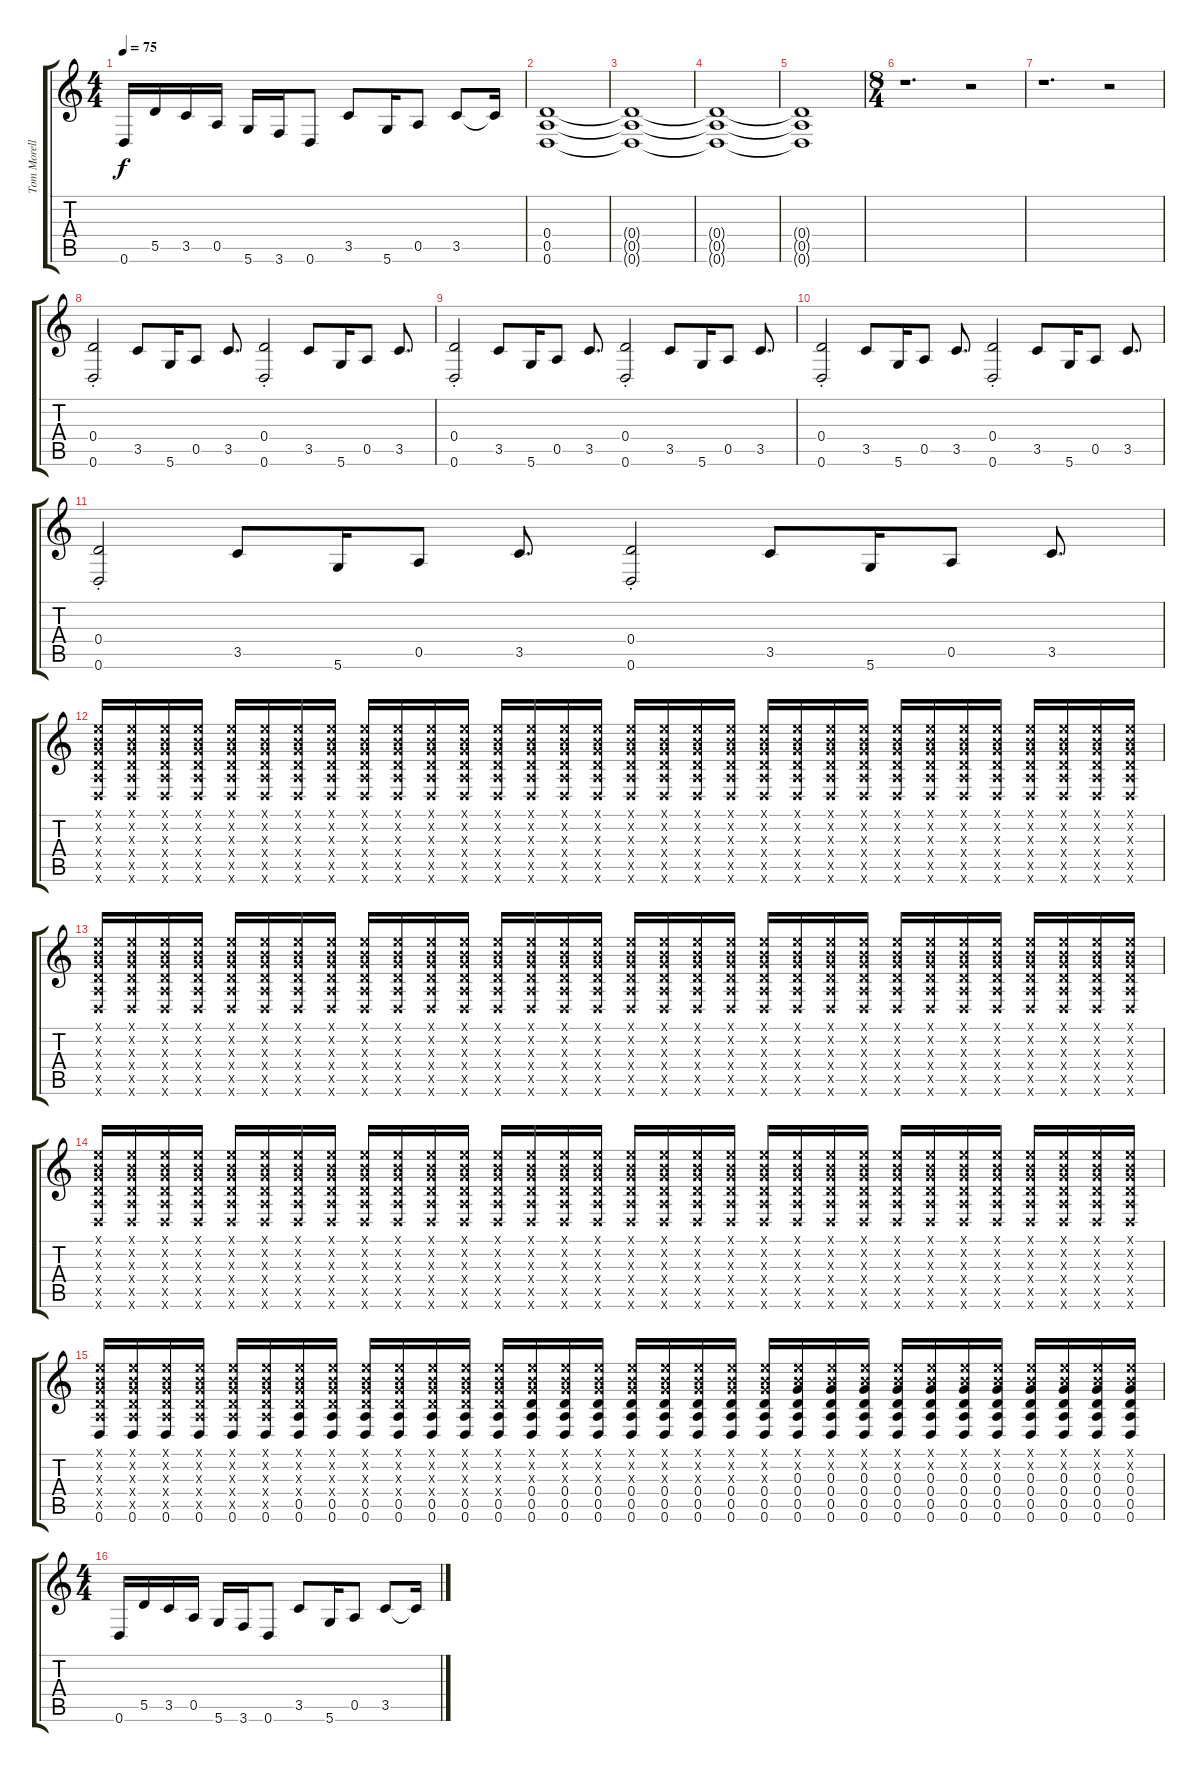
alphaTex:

\track ("Tom Morello" "Tom Morell") {instrument distortionguitar}
\staff {score tabs}
\tuning (E4 B3 G3 D3 A2 D2) {hide}
\ts (4 4)
\tempo 75
\clef g2
\ks c
0.6.16{dy f} 5.5.16 3.5.16 0.5.16 5.6.16 3.6.16 0.6.8 3.5.8 5.6.16 0.5.8 3.5.8 3.5{t}.16 |
(0.4 0.5 0.6).1 |
(0.4{t} 0.5{t} 0.6{t}).1 |
(0.4{t} 0.5{t} 0.6{t}).1 |
(0.4{t} 0.5{t} 0.6{t}).1 |
\ts (8 4)
r.1{d} r.2 |
r.1{d} r.2 |
(0.4{st} 0.6{st}).2 3.5.8 5.6.16 0.5.8 3.5.8{d} (0.4{st} 0.6{st}).2 3.5.8 5.6.16 0.5.8 3.5.8{d} |
(0.4{st} 0.6{st}).2 3.5.8 5.6.16 0.5.8 3.5.8{d} (0.4{st} 0.6{st}).2 3.5.8 5.6.16 0.5.8 3.5.8{d} |
(0.4{st} 0.6{st}).2 3.5.8 5.6.16 0.5.8 3.5.8{d} (0.4{st} 0.6{st}).2 3.5.8 5.6.16 0.5.8 3.5.8{d} |
(0.4{st} 0.6{st}).2 3.5.8 5.6.16 0.5.8 3.5.8{d} (0.4{st} 0.6{st}).2 3.5.8 5.6.16 0.5.8 3.5.8{d} |
(0.1{x} 0.2{x} 0.3{x} 0.4{x} 0.5{x} 0.6{x}).16 (0.1{x} 0.2{x} 0.3{x} 0.4{x} 0.5{x} 0.6{x}).16 (0.1{x} 0.2{x} 0.3{x} 0.4{x} 0.5{x} 0.6{x}).16 (0.1{x} 0.2{x} 0.3{x} 0.4{x} 0.5{x} 0.6{x}).16 (0.1{x} 0.2{x} 0.3{x} 0.4{x} 0.5{x} 0.6{x}).16 (0.1{x} 0.2{x} 0.3{x} 0.4{x} 0.5{x} 0.6{x}).16 (0.1{x} 0.2{x} 0.3{x} 0.4{x} 0.5{x} 0.6{x}).16 (0.1{x} 0.2{x} 0.3{x} 0.4{x} 0.5{x} 0.6{x}).16 (0.1{x} 0.2{x} 0.3{x} 0.4{x} 0.5{x} 0.6{x}).16 (0.1{x} 0.2{x} 0.3{x} 0.4{x} 0.5{x} 0.6{x}).16 (0.1{x} 0.2{x} 0.3{x} 0.4{x} 0.5{x} 0.6{x}).16 (0.1{x} 0.2{x} 0.3{x} 0.4{x} 0.5{x} 0.6{x}).16 (0.1{x} 0.2{x} 0.3{x} 0.4{x} 0.5{x} 0.6{x}).16 (0.1{x} 0.2{x} 0.3{x} 0.4{x} 0.5{x} 0.6{x}).16 (0.1{x} 0.2{x} 0.3{x} 0.4{x} 0.5{x} 0.6{x}).16 (0.1{x} 0.2{x} 0.3{x} 0.4{x} 0.5{x} 0.6{x}).16 (0.1{x} 0.2{x} 0.3{x} 0.4{x} 0.5{x} 0.6{x}).16 (0.1{x} 0.2{x} 0.3{x} 0.4{x} 0.5{x} 0.6{x}).16 (0.1{x} 0.2{x} 0.3{x} 0.4{x} 0.5{x} 0.6{x}).16 (0.1{x} 0.2{x} 0.3{x} 0.4{x} 0.5{x} 0.6{x}).16 (0.1{x} 0.2{x} 0.3{x} 0.4{x} 0.5{x} 0.6{x}).16 (0.1{x} 0.2{x} 0.3{x} 0.4{x} 0.5{x} 0.6{x}).16 (0.1{x} 0.2{x} 0.3{x} 0.4{x} 0.5{x} 0.6{x}).16 (0.1{x} 0.2{x} 0.3{x} 0.4{x} 0.5{x} 0.6{x}).16 (0.1{x} 0.2{x} 0.3{x} 0.4{x} 0.5{x} 0.6{x}).16 (0.1{x} 0.2{x} 0.3{x} 0.4{x} 0.5{x} 0.6{x}).16 (0.1{x} 0.2{x} 0.3{x} 0.4{x} 0.5{x} 0.6{x}).16 (0.1{x} 0.2{x} 0.3{x} 0.4{x} 0.5{x} 0.6{x}).16 (0.1{x} 0.2{x} 0.3{x} 0.4{x} 0.5{x} 0.6{x}).16 (0.1{x} 0.2{x} 0.3{x} 0.4{x} 0.5{x} 0.6{x}).16 (0.1{x} 0.2{x} 0.3{x} 0.4{x} 0.5{x} 0.6{x}).16 (0.1{x} 0.2{x} 0.3{x} 0.4{x} 0.5{x} 0.6{x}).16 |
(0.1{x} 0.2{x} 0.3{x} 0.4{x} 0.5{x} 0.6{x}).16 (0.1{x} 0.2{x} 0.3{x} 0.4{x} 0.5{x} 0.6{x}).16 (0.1{x} 0.2{x} 0.3{x} 0.4{x} 0.5{x} 0.6{x}).16 (0.1{x} 0.2{x} 0.3{x} 0.4{x} 0.5{x} 0.6{x}).16 (0.1{x} 0.2{x} 0.3{x} 0.4{x} 0.5{x} 0.6{x}).16 (0.1{x} 0.2{x} 0.3{x} 0.4{x} 0.5{x} 0.6{x}).16 (0.1{x} 0.2{x} 0.3{x} 0.4{x} 0.5{x} 0.6{x}).16 (0.1{x} 0.2{x} 0.3{x} 0.4{x} 0.5{x} 0.6{x}).16 (0.1{x} 0.2{x} 0.3{x} 0.4{x} 0.5{x} 0.6{x}).16 (0.1{x} 0.2{x} 0.3{x} 0.4{x} 0.5{x} 0.6{x}).16 (0.1{x} 0.2{x} 0.3{x} 0.4{x} 0.5{x} 0.6{x}).16 (0.1{x} 0.2{x} 0.3{x} 0.4{x} 0.5{x} 0.6{x}).16 (0.1{x} 0.2{x} 0.3{x} 0.4{x} 0.5{x} 0.6{x}).16 (0.1{x} 0.2{x} 0.3{x} 0.4{x} 0.5{x} 0.6{x}).16 (0.1{x} 0.2{x} 0.3{x} 0.4{x} 0.5{x} 0.6{x}).16 (0.1{x} 0.2{x} 0.3{x} 0.4{x} 0.5{x} 0.6{x}).16 (0.1{x} 0.2{x} 0.3{x} 0.4{x} 0.5{x} 0.6{x}).16 (0.1{x} 0.2{x} 0.3{x} 0.4{x} 0.5{x} 0.6{x}).16 (0.1{x} 0.2{x} 0.3{x} 0.4{x} 0.5{x} 0.6{x}).16 (0.1{x} 0.2{x} 0.3{x} 0.4{x} 0.5{x} 0.6{x}).16 (0.1{x} 0.2{x} 0.3{x} 0.4{x} 0.5{x} 0.6{x}).16 (0.1{x} 0.2{x} 0.3{x} 0.4{x} 0.5{x} 0.6{x}).16 (0.1{x} 0.2{x} 0.3{x} 0.4{x} 0.5{x} 0.6{x}).16 (0.1{x} 0.2{x} 0.3{x} 0.4{x} 0.5{x} 0.6{x}).16 (0.1{x} 0.2{x} 0.3{x} 0.4{x} 0.5{x} 0.6{x}).16 (0.1{x} 0.2{x} 0.3{x} 0.4{x} 0.5{x} 0.6{x}).16 (0.1{x} 0.2{x} 0.3{x} 0.4{x} 0.5{x} 0.6{x}).16 (0.1{x} 0.2{x} 0.3{x} 0.4{x} 0.5{x} 0.6{x}).16 (0.1{x} 0.2{x} 0.3{x} 0.4{x} 0.5{x} 0.6{x}).16 (0.1{x} 0.2{x} 0.3{x} 0.4{x} 0.5{x} 0.6{x}).16 (0.1{x} 0.2{x} 0.3{x} 0.4{x} 0.5{x} 0.6{x}).16 (0.1{x} 0.2{x} 0.3{x} 0.4{x} 0.5{x} 0.6{x}).16 |
(0.1{x} 0.2{x} 0.3{x} 0.4{x} 0.5{x} 0.6{x}).16 (0.1{x} 0.2{x} 0.3{x} 0.4{x} 0.5{x} 0.6{x}).16 (0.1{x} 0.2{x} 0.3{x} 0.4{x} 0.5{x} 0.6{x}).16 (0.1{x} 0.2{x} 0.3{x} 0.4{x} 0.5{x} 0.6{x}).16 (0.1{x} 0.2{x} 0.3{x} 0.4{x} 0.5{x} 0.6{x}).16 (0.1{x} 0.2{x} 0.3{x} 0.4{x} 0.5{x} 0.6{x}).16 (0.1{x} 0.2{x} 0.3{x} 0.4{x} 0.5{x} 0.6{x}).16 (0.1{x} 0.2{x} 0.3{x} 0.4{x} 0.5{x} 0.6{x}).16 (0.1{x} 0.2{x} 0.3{x} 0.4{x} 0.5{x} 0.6{x}).16 (0.1{x} 0.2{x} 0.3{x} 0.4{x} 0.5{x} 0.6{x}).16 (0.1{x} 0.2{x} 0.3{x} 0.4{x} 0.5{x} 0.6{x}).16 (0.1{x} 0.2{x} 0.3{x} 0.4{x} 0.5{x} 0.6{x}).16 (0.1{x} 0.2{x} 0.3{x} 0.4{x} 0.5{x} 0.6{x}).16 (0.1{x} 0.2{x} 0.3{x} 0.4{x} 0.5{x} 0.6{x}).16 (0.1{x} 0.2{x} 0.3{x} 0.4{x} 0.5{x} 0.6{x}).16 (0.1{x} 0.2{x} 0.3{x} 0.4{x} 0.5{x} 0.6{x}).16 (0.1{x} 0.2{x} 0.3{x} 0.4{x} 0.5{x} 0.6{x}).16 (0.1{x} 0.2{x} 0.3{x} 0.4{x} 0.5{x} 0.6{x}).16 (0.1{x} 0.2{x} 0.3{x} 0.4{x} 0.5{x} 0.6{x}).16 (0.1{x} 0.2{x} 0.3{x} 0.4{x} 0.5{x} 0.6{x}).16 (0.1{x} 0.2{x} 0.3{x} 0.4{x} 0.5{x} 0.6{x}).16 (0.1{x} 0.2{x} 0.3{x} 0.4{x} 0.5{x} 0.6{x}).16 (0.1{x} 0.2{x} 0.3{x} 0.4{x} 0.5{x} 0.6{x}).16 (0.1{x} 0.2{x} 0.3{x} 0.4{x} 0.5{x} 0.6{x}).16 (0.1{x} 0.2{x} 0.3{x} 0.4{x} 0.5{x} 0.6{x}).16 (0.1{x} 0.2{x} 0.3{x} 0.4{x} 0.5{x} 0.6{x}).16 (0.1{x} 0.2{x} 0.3{x} 0.4{x} 0.5{x} 0.6{x}).16 (0.1{x} 0.2{x} 0.3{x} 0.4{x} 0.5{x} 0.6{x}).16 (0.1{x} 0.2{x} 0.3{x} 0.4{x} 0.5{x} 0.6{x}).16 (0.1{x} 0.2{x} 0.3{x} 0.4{x} 0.5{x} 0.6{x}).16 (0.1{x} 0.2{x} 0.3{x} 0.4{x} 0.5{x} 0.6{x}).16 (0.1{x} 0.2{x} 0.3{x} 0.4{x} 0.5{x} 0.6{x}).16 |
(0.1{x} 0.2{x} 0.3{x} 0.4{x} 0.5{x} 0.6).16 (0.1{x} 0.2{x} 0.3{x} 0.4{x} 0.5{x} 0.6).16 (0.1{x} 0.2{x} 0.3{x} 0.4{x} 0.5{x} 0.6).16 (0.1{x} 0.2{x} 0.3{x} 0.4{x} 0.5{x} 0.6).16 (0.1{x} 0.2{x} 0.3{x} 0.4{x} 0.5{x} 0.6).16 (0.1{x} 0.2{x} 0.3{x} 0.4{x} 0.5{x} 0.6).16 (0.1{x} 0.2{x} 0.3{x} 0.4{x} 0.5 0.6).16 (0.1{x} 0.2{x} 0.3{x} 0.4{x} 0.5 0.6).16 (0.1{x} 0.2{x} 0.3{x} 0.4{x} 0.5 0.6).16 (0.1{x} 0.2{x} 0.3{x} 0.4{x} 0.5 0.6).16 (0.1{x} 0.2{x} 0.3{x} 0.4{x} 0.5 0.6).16 (0.1{x} 0.2{x} 0.3{x} 0.4{x} 0.5 0.6).16 (0.1{x} 0.2{x} 0.3{x} 0.4{x} 0.5 0.6).16 (0.1{x} 0.2{x} 0.3{x} 0.4 0.5 0.6).16 (0.1{x} 0.2{x} 0.3{x} 0.4 0.5 0.6).16 (0.1{x} 0.2{x} 0.3{x} 0.4 0.5 0.6).16 (0.1{x} 0.2{x} 0.3{x} 0.4 0.5 0.6).16 (0.1{x} 0.2{x} 0.3{x} 0.4 0.5 0.6).16 (0.1{x} 0.2{x} 0.3{x} 0.4 0.5 0.6).16 (0.1{x} 0.2{x} 0.3{x} 0.4 0.5 0.6).16 (0.1{x} 0.2{x} 0.3{x} 0.4 0.5 0.6).16 (0.1{x} 0.2{x} 0.3 0.4 0.5 0.6).16 (0.1{x} 0.2{x} 0.3 0.4 0.5 0.6).16 (0.1{x} 0.2{x} 0.3 0.4 0.5 0.6).16 (0.1{x} 0.2{x} 0.3 0.4 0.5 0.6).16 (0.1{x} 0.2{x} 0.3 0.4 0.5 0.6).16 (0.1{x} 0.2{x} 0.3 0.4 0.5 0.6).16 (0.1{x} 0.2{x} 0.3 0.4 0.5 0.6).16 (0.1{x} 0.2{x} 0.3 0.4 0.5 0.6).16 (0.1{x} 0.2{x} 0.3 0.4 0.5 0.6).16 (0.1{x} 0.2{x} 0.3 0.4 0.5 0.6).16 (0.1{x} 0.2{x} 0.3 0.4 0.5 0.6).16 |
\ts (4 4)
0.6.16 5.5.16 3.5.16 0.5.16 5.6.16 3.6.16 0.6.8 3.5.8 5.6.16 0.5.8 3.5.8 3.5{t}.16
